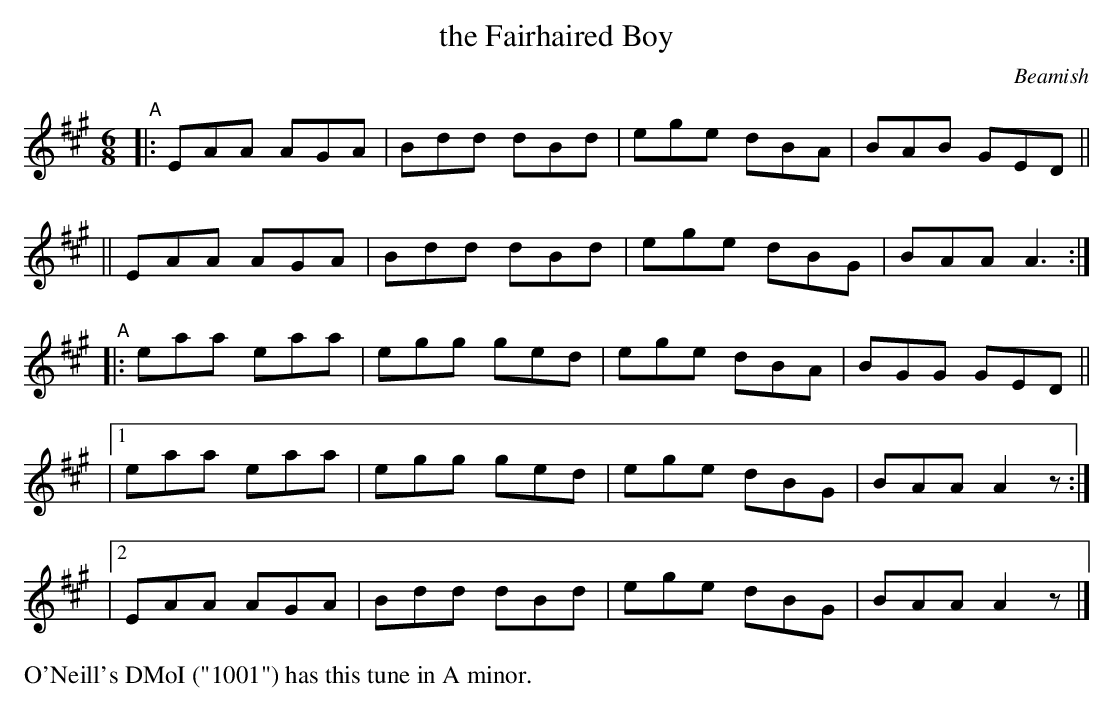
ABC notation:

X:1
T: the Fairhaired Boy
O: Beamish
M: 6/8
L: 1/8
K: A
"^A"\
|: EAA AGA | Bdd dBd | ege dBA | BAB GED ||
|| EAA AGA | Bdd dBd | ege dBG | BAA A3 :|
"^A"\
|:  eaa eaa | egg ged | ege dBA | BGG GED ||
|[1 eaa eaa | egg ged | ege dBG | BAA A2z :|
|[2 EAA AGA | Bdd dBd | ege dBG | BAA A2z |]
